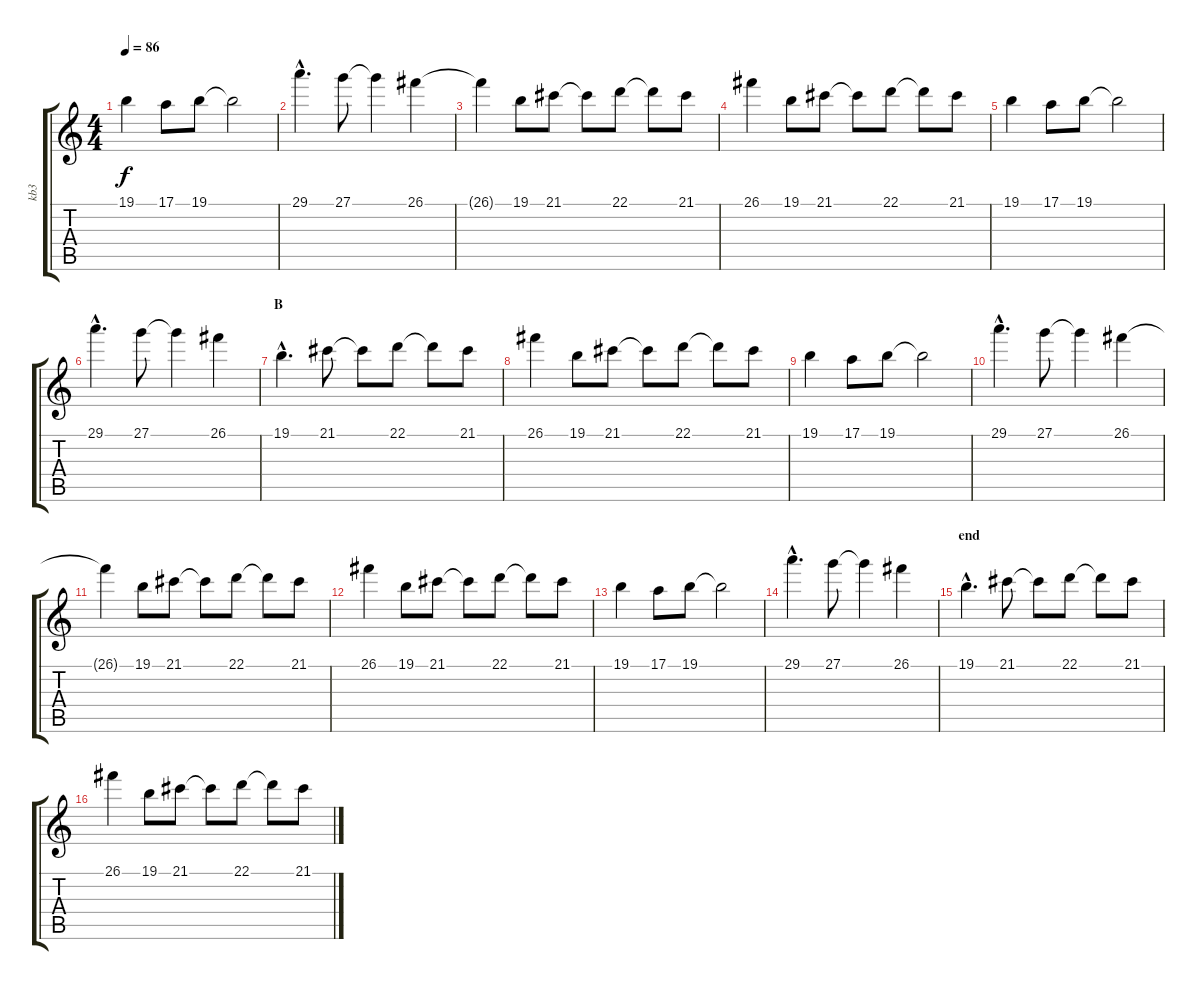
\track ("kb3" "kb3") {instrument stringensemble1}
\staff {score tabs}
\tuning (E4 B3 G3 D3 A2 E2) {hide}
\ts (4 4)
\tempo 86
\clef g2
\ks c
19.1.4{dy f} 17.1.8 19.1.8 19.1{t}.2 |
29.1{hac}.4{d} 27.1.8 27.1{t}.4 26.1.4 |
26.1{t}.4 19.1.8 21.1.8 21.1{t}.8 22.1.8 22.1{t}.8 21.1.8 |
26.1.4 19.1.8 21.1.8 21.1{t}.8 22.1.8 22.1{t}.8 21.1.8 |
19.1.4 17.1.8 19.1.8 19.1{t}.2 |
29.1{hac}.4{d} 27.1.8 27.1{t}.4 26.1.4 |
\section ("" "B")
19.1{hac}.4{d} 21.1.8 21.1{t}.8 22.1.8 22.1{t}.8 21.1.8 |
26.1.4 19.1.8 21.1.8 21.1{t}.8 22.1.8 22.1{t}.8 21.1.8 |
19.1.4 17.1.8 19.1.8 19.1{t}.2 |
29.1{hac}.4{d} 27.1.8 27.1{t}.4 26.1.4 |
26.1{t}.4 19.1.8 21.1.8 21.1{t}.8 22.1.8 22.1{t}.8 21.1.8 |
26.1.4 19.1.8 21.1.8 21.1{t}.8 22.1.8 22.1{t}.8 21.1.8 |
19.1.4 17.1.8 19.1.8 19.1{t}.2 |
29.1{hac}.4{d} 27.1.8 27.1{t}.4 26.1.4 |
\section ("" "end")
19.1{hac}.4{d} 21.1.8 21.1{t}.8 22.1.8 22.1{t}.8 21.1.8 |
26.1.4 19.1.8 21.1.8 21.1{t}.8 22.1.8 22.1{t}.8 21.1.8
